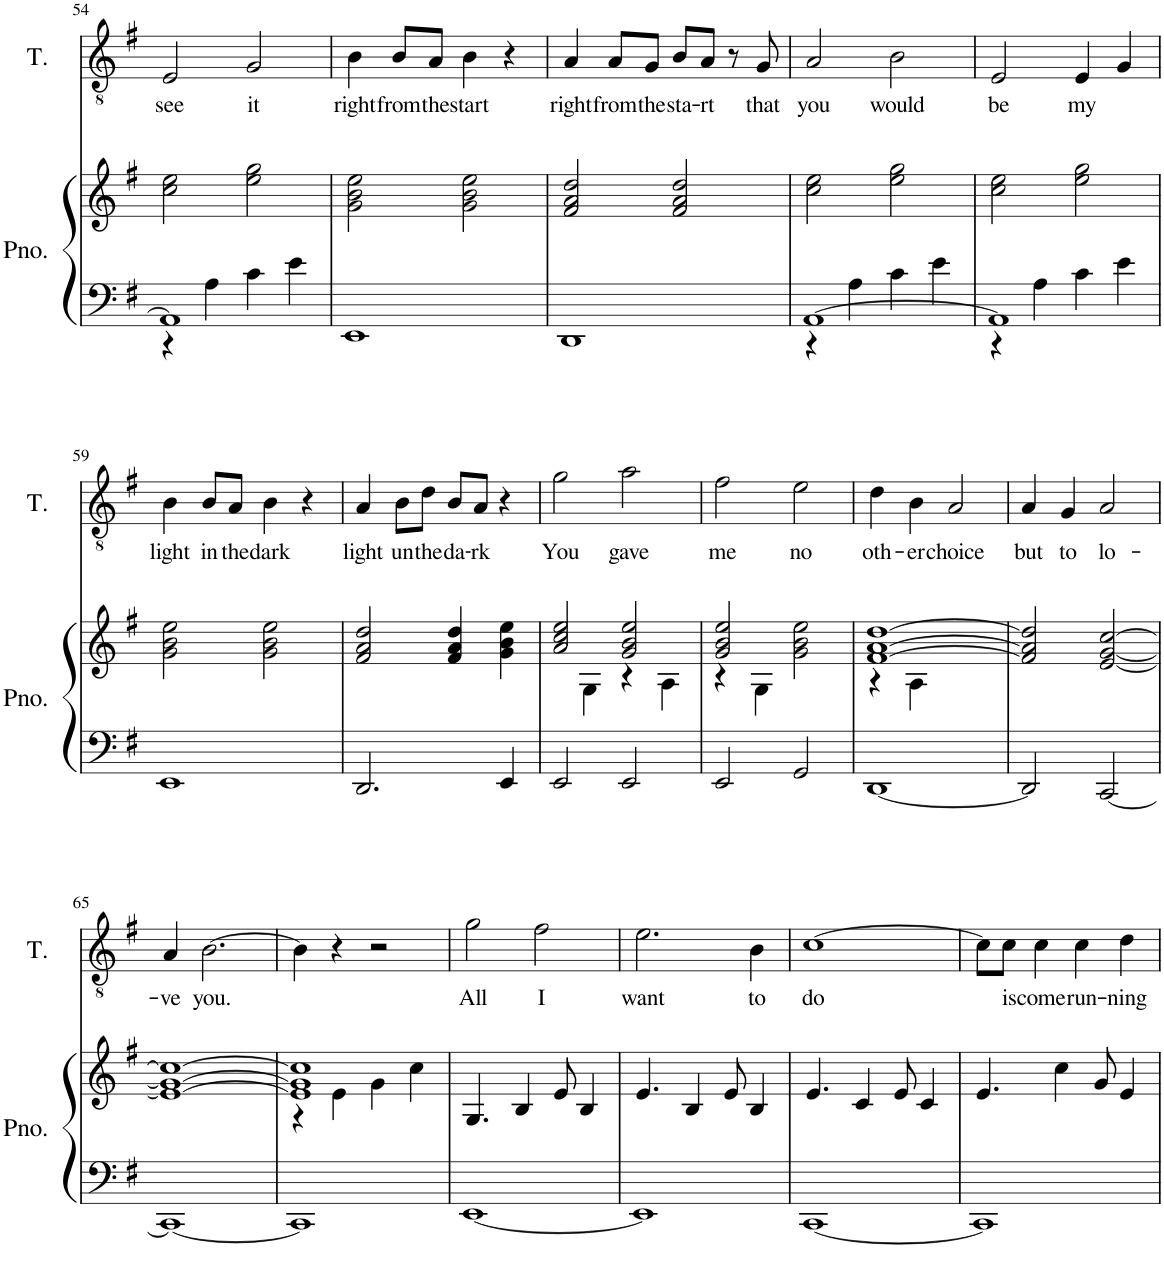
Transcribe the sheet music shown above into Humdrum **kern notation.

**kern	**kern	**kern	**text
*part2	*part2	*part1	*part1
*staff3	*staff2	*staff1	*staff1
*I"Piano	*	*I"Tenor	*
*I'Pno.	*	*I'T.	*
!!LO:PB:g=z
*clefF4	*clefG2	*clefGv2	*
*k[f#]	*k[f#]	*k[f#]	*
*M4/4	*M4/4	*M4/4	*
=54	=54	=54	=54
*^	*	*	*
!	!	!	!	!LO:LY:b
1AA]	4r	2cc\ 2ee\	2E/	see
.	4A\	.	.	.
!	!	!	!	!LO:LY:b
.	4c\	2ee\ 2gg\	2G/	it
.	4e\	.	.	.
=55	=55	=55	=55	=55
!	!	!	!	!LO:LY:b
*v	*v	*	*	*
1EE	2g\ 2b\ 2ee\	4B\	right
!	!	!	!LO:LY:b
.	.	8B/L	from
!	!	!	!LO:LY:b
.	.	8A/J	the
!	!	!	!LO:LY:b
.	2g\ 2b\ 2ee\	4B\	start
.	.	4r	.
=56	=56	=56	=56
!	!	!	!LO:LY:b
1DD	2f#/ 2a/ 2dd/	4A/	right
!	!	!	!LO:LY:b
.	.	8A/L	from
!	!	!	!LO:LY:b
.	.	8G/J	the
!	!	!	!LO:LY:b
.	2f#/ 2a/ 2dd/	8B/L	sta-
!	!	!	!LO:LY:b
.	.	8A/J	-rt
.	.	8r	.
!	!	!	!LO:LY:b
.	.	8G/	that
=57	=57	=57	=57
*^	*	*	*
!	!	!	!	!LO:LY:b
[1AA	4r	2cc\ 2ee\	2A/	you
.	4A\	.	.	.
!	!	!	!	!LO:LY:b
.	4c\	2ee\ 2gg\	2B\	would
.	4e\	.	.	.
=58	=58	=58	=58	=58
!	!	!	!	!LO:LY:b
1AA]	4r	2cc\ 2ee\	2E/	be
.	4A\	.	.	.
!	!	!	!	!LO:LY:b
.	4c\	2ee\ 2gg\	4E/	my
.	4e\	.	4G/	.
!!LO:LB:g=z
=59	=59	=59	=59	=59
!	!	!	!	!LO:LY:b
*v	*v	*	*	*
1EE	2g\ 2b\ 2ee\	4B\	light
!	!	!	!LO:LY:b
.	.	8B/L	in
!	!	!	!LO:LY:b
.	.	8A/J	the
!	!	!	!LO:LY:b
.	2g\ 2b\ 2ee\	4B\	dark
.	.	4r	.
=60	=60	=60	=60
!	!	!	!LO:LY:b
2.DD/	2f#/ 2a/ 2dd/	4A/	light
!	!	!	!LO:LY:b
.	.	8B\L	un
!	!	!	!LO:LY:b
.	.	8d\J	the
!	!	!	!LO:LY:b
.	4f#/ 4a/ 4dd/	8B/L	da-
!	!	!	!LO:LY:b
.	.	8A/J	-rk
4EE/	4g\ 4b\ 4ee\	4r	.
=61	=61	=61	=61
*	*^	*	*
!	!	!	!	!LO:LY:b
2EE/	2a/ 2cc/ 2ee/	4ryy	2g\	You
.	.	4G\	.	.
!	!	!	!	!LO:LY:b
2EE/	2g/ 2b/ 2ee/	4r	2a\	gave
.	.	4A\	.	.
=62	=62	=62	=62	=62
!	!	!	!	!LO:LY:b
2EE/	2g/ 2b/ 2ee/	4r	2f#\	me
.	.	4G\	.	.
!	!	!	!	!LO:LY:b
2GG/	2g\ 2b\ 2ee\	2ryy	2e\	no
=63	=63	=63	=63	=63
!	!	!	!	!LO:LY:b
[1DD	[1f# [1a [1dd	4r	4d\	oth-
!	!	!	!	!LO:LY:b
.	.	4A\	4B\	-er
!	!	!	!	!LO:LY:b
.	.	2ryy	2A/	choice
=64	=64	=64	=64	=64
!	!	!	!	!LO:LY:b
*	*v	*v	*	*
2DD/]	2f#/] 2a/] 2dd/]	4A/	but
!	!	!	!LO:LY:b
.	.	4G/	to
!	!	!	!LO:LY:b
[2CC/	[2e/ [2g/ [2cc/	2A/	lo-
!!LO:LB:g=z
=65	=65	=65	=65
!	!	!	!LO:LY:b
1CC_	1e_ 1g_ 1cc_	4A/	-ve
!	!	!	!LO:LY:b
.	.	[2.B\	you.
=66	=66	=66	=66
*	*^	*	*
1CC]	1e] 1g] 1cc]	4r	4B\]	.
.	.	4e\	4r	.
.	.	4g\	2r	.
.	.	4cc\	.	.
=67	=67	=67	=67	=67
!	!	!	!	!LO:LY:b
*	*v	*v	*	*
[1EE	4.G/	2g\	All
.	4B/	.	.
!	!	!	!LO:LY:b
.	.	2f#\	I
.	8e/	.	.
.	4B/	.	.
=68	=68	=68	=68
!	!	!	!LO:LY:b
1EE]	4.e/	2.e\	want
.	4B/	.	.
.	8e/	.	.
!	!	!	!LO:LY:b
.	4B/	4B\	to
=69	=69	=69	=69
!	!	!	!LO:LY:b
[1CC	4.e/	[1c	do
.	4c/	.	.
.	8e/	.	.
.	4c/	.	.
=70	=70	=70	=70
1CC]	4.e/	8c\L]	.
!	!	!	!LO:LY:b
.	.	8c\J	is
!	!	!	!LO:LY:b
.	.	4c\	come
.	4cc\	.	.
!	!	!	!LO:LY:b
.	.	4c\	run-
.	8g/	.	.
!	!	!	!LO:LY:b
.	4e/	4d\	-ning
=	=	=	=
*-	*-	*-	*-
